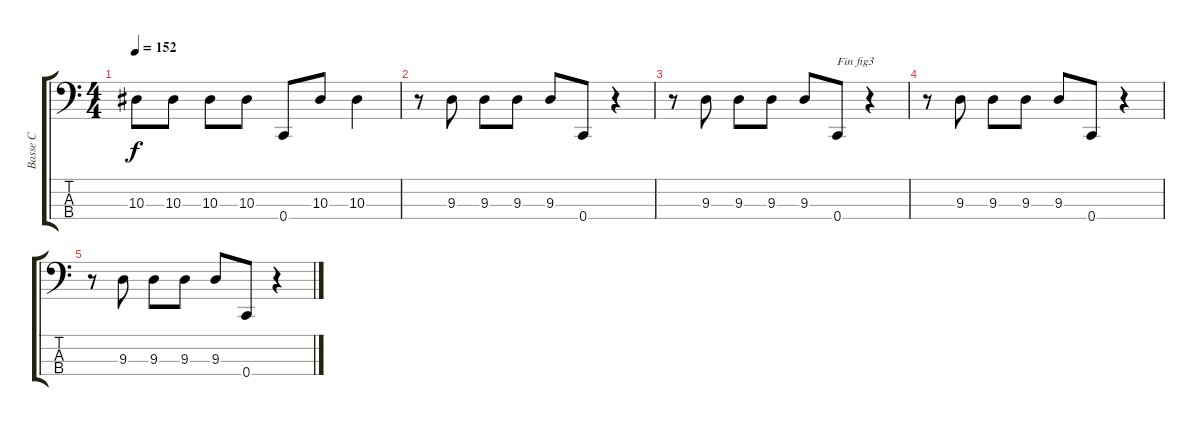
\track ("Basse C" "Basse C") {instrument electricbasspick}
\staff {score tabs}
\tuning (Eb2 Bb1 F1 C1) {hide}
\ts (4 4)
\tempo 152
\clef f4
\ks c
10.3{t}.8{dy f} 10.3.8 10.3.8 10.3.8 0.4.8 10.3.8 10.3.4 |
r.8 9.3.8 9.3.8 9.3.8 9.3.8 0.4.8 r.4 |
r.8 9.3.8 9.3.8 9.3.8 9.3.8 0.4.8{txt "Fin fig3"} r.4 |
r.8 9.3.8 9.3.8 9.3.8 9.3.8 0.4.8 r.4 |
r.8 9.3.8 9.3.8 9.3.8 9.3.8 0.4.8 r.4
